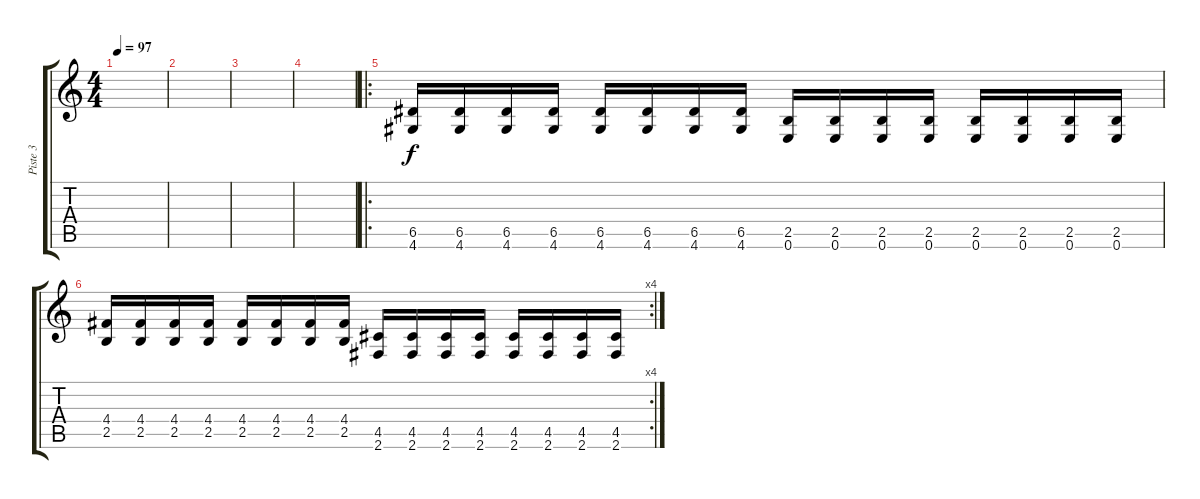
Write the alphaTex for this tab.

\track ("Piste 3" "Piste 3") {instrument distortionguitar}
\staff {score tabs}
\tuning (E4 B3 G3 D3 A2 E2) {hide}
\ts (4 4)
\tempo 97
\clef g2
\ks c
|
|
|
|
\ro
(6.5 4.6).16 (6.5 4.6).16 (6.5 4.6).16 (6.5 4.6).16 (6.5 4.6).16 (6.5 4.6).16 (6.5 4.6).16 (6.5 4.6).16 (2.5 0.6).16 (2.5 0.6).16 (2.5 0.6).16 (2.5 0.6).16 (2.5 0.6).16 (2.5 0.6).16 (2.5 0.6).16 (2.5 0.6).16 |
\rc 4
(4.4 2.5).16 (4.4 2.5).16 (4.4 2.5).16 (4.4 2.5).16 (4.4 2.5).16 (4.4 2.5).16 (4.4 2.5).16 (4.4 2.5).16 (4.5 2.6).16 (4.5 2.6).16 (4.5 2.6).16 (4.5 2.6).16 (4.5 2.6).16 (4.5 2.6).16 (4.5 2.6).16 (4.5 2.6).16
